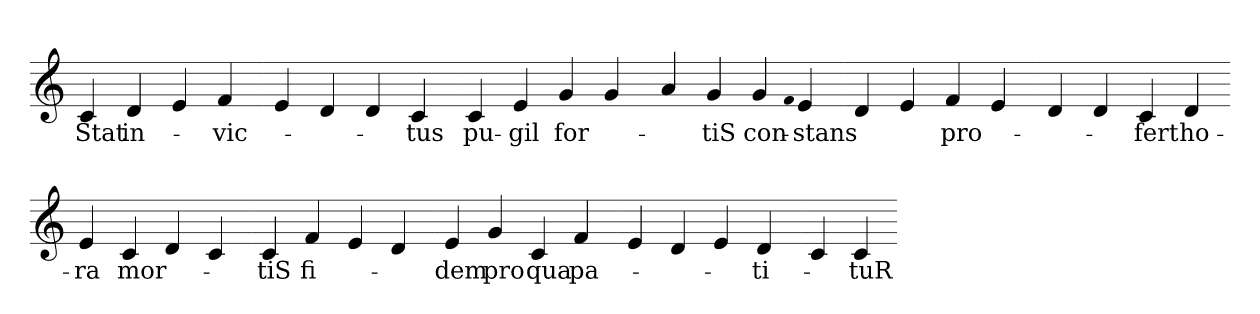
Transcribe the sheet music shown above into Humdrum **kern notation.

**kern	**text
*part1	*part1
*staff1	*staff1
*clefG2	*
=	=
4c	Stat
4d	in-
4e	.
4f	vic-
=-	=-
4e	.
4d	.
4d	.
4c	tus
=-	=-
4c	pu-
4e	gil
4g	for-
4g	.
=-	=-
4a	.
4g	tiS
4g	con-
qf	.
4e	stans
=-	=-
4d	.
4e	.
4f	pro-
4e	.
=-	=-
4d	.
4d	.
4c	fert
4d	ho-
=-	=-
4e	ra
4c	mor-
4d	.
4c	.
=-	=-
4c	tiS
4f	fi-
4e	.
4d	.
=-	=-
4e	dem
4g	pro
4c	qua
4f	pa-
=-	=-
4e	.
4d	.
4e	.
4d	ti-
=-	=-
4c	.
4c	tuR
=-	=-
*-	*-
